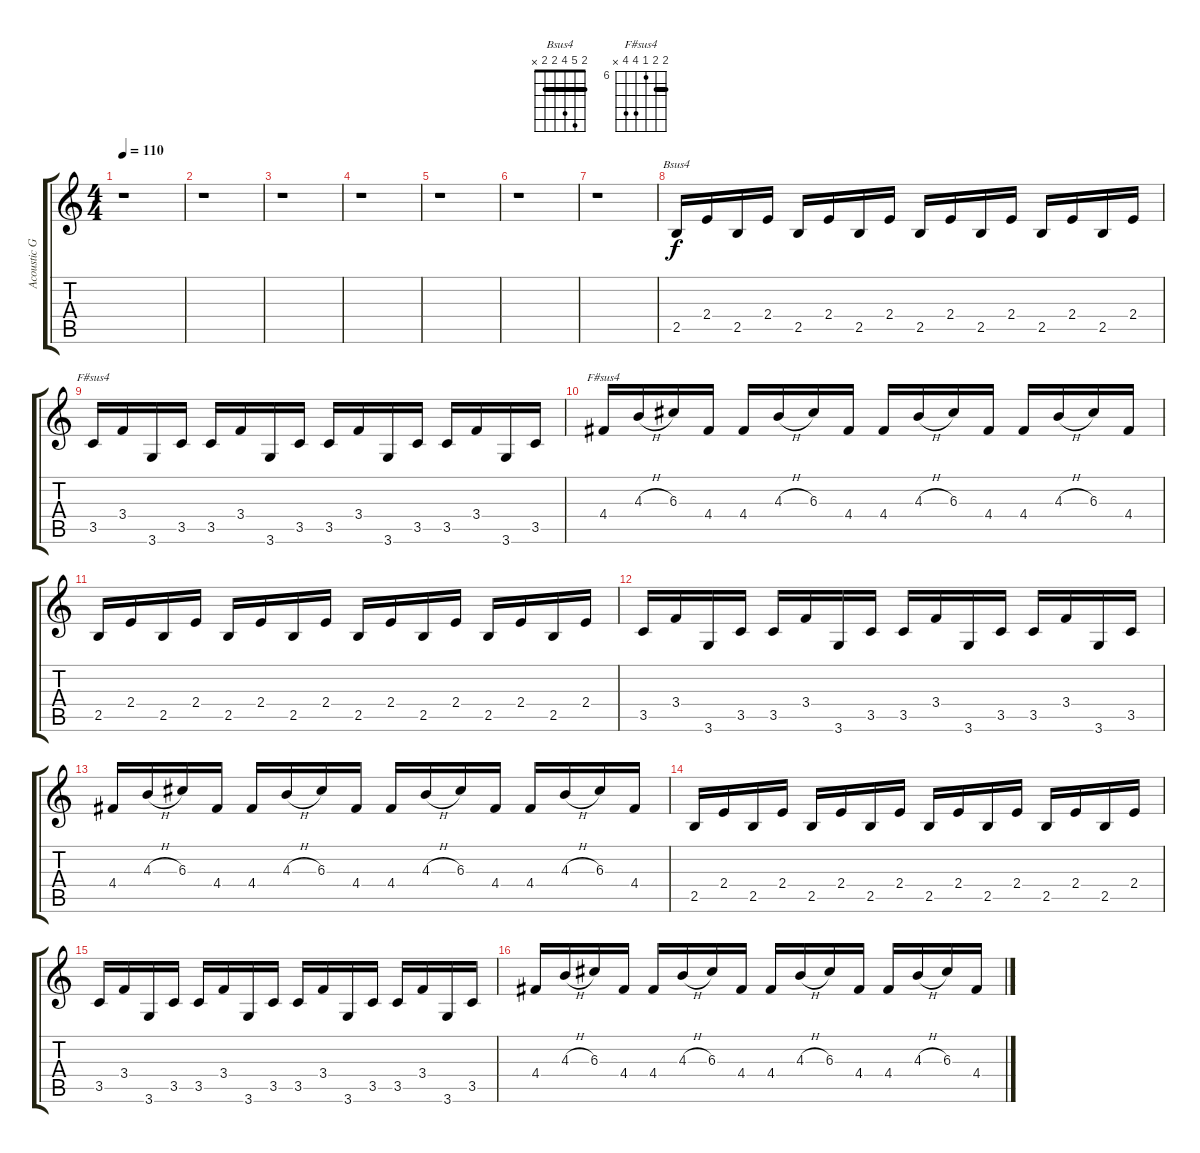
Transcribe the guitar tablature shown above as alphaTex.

\track ("Acoustic Guitar" "Acoustic G") {instrument acousticguitarnylon}
\staff {score tabs}
\tuning (E4 B3 G3 D3 A2 E2) {hide}
\chord ("Bsus4" 2 5 4 2 2 x) {barre 2}
\chord ("F#sus4" 2 2 4 4 2 2) {barre 2}
\chord ("F#sus4" 7 7 6 9 9 x) {firstfret 6 barre 7}
\ts (4 4)
\tempo 110
\clef g2
\ks c
r.1{dy f} |
r.1 |
r.1 |
r.1 |
r.1 |
r.1 |
r.1 |
2.5.16{ch "Bsus4"} 2.4.16 2.5.16 2.4.16 2.5.16 2.4.16 2.5.16 2.4.16 2.5.16 2.4.16 2.5.16 2.4.16 2.5.16 2.4.16 2.5.16 2.4.16 |
3.5.16{ch "F#sus4"} 3.4.16 3.6.16 3.5.16 3.5.16 3.4.16 3.6.16 3.5.16 3.5.16 3.4.16 3.6.16 3.5.16 3.5.16 3.4.16 3.6.16 3.5.16 |
4.4.16{ch "F#sus4"} 4.3{h}.16 6.3.16 4.4.16 4.4.16 4.3{h}.16 6.3.16 4.4.16 4.4.16 4.3{h}.16 6.3.16 4.4.16 4.4.16 4.3{h}.16 6.3.16 4.4.16 |
2.5.16 2.4.16 2.5.16 2.4.16 2.5.16 2.4.16 2.5.16 2.4.16 2.5.16 2.4.16 2.5.16 2.4.16 2.5.16 2.4.16 2.5.16 2.4.16 |
3.5.16 3.4.16 3.6.16 3.5.16 3.5.16 3.4.16 3.6.16 3.5.16 3.5.16 3.4.16 3.6.16 3.5.16 3.5.16 3.4.16 3.6.16 3.5.16 |
4.4.16 4.3{h}.16 6.3.16 4.4.16 4.4.16 4.3{h}.16 6.3.16 4.4.16 4.4.16 4.3{h}.16 6.3.16 4.4.16 4.4.16 4.3{h}.16 6.3.16 4.4.16 |
2.5.16 2.4.16 2.5.16 2.4.16 2.5.16 2.4.16 2.5.16 2.4.16 2.5.16 2.4.16 2.5.16 2.4.16 2.5.16 2.4.16 2.5.16 2.4.16 |
3.5.16 3.4.16 3.6.16 3.5.16 3.5.16 3.4.16 3.6.16 3.5.16 3.5.16 3.4.16 3.6.16 3.5.16 3.5.16 3.4.16 3.6.16 3.5.16 |
4.4.16 4.3{h}.16 6.3.16 4.4.16 4.4.16 4.3{h}.16 6.3.16 4.4.16 4.4.16 4.3{h}.16 6.3.16 4.4.16 4.4.16 4.3{h}.16 6.3.16 4.4.16
